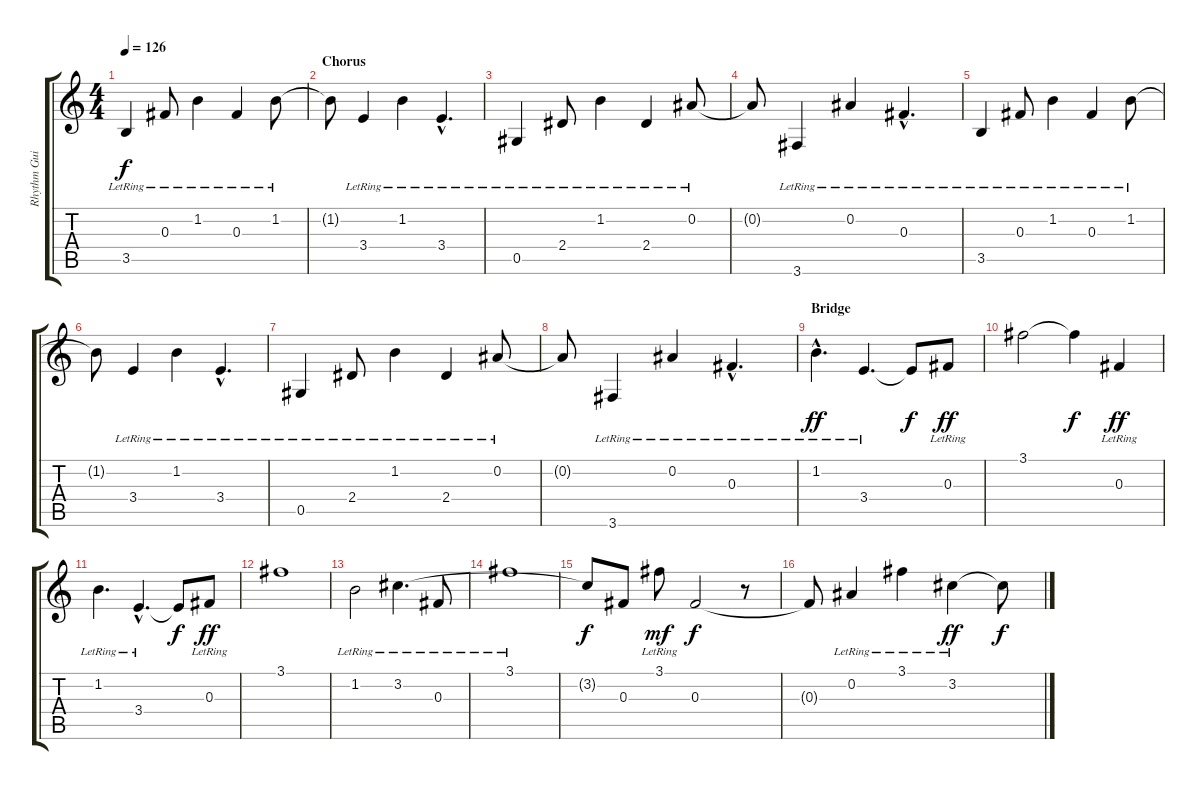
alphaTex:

\track ("Rhythm Guitar" "Rhythm Gui") {instrument electricguitarjazz}
\staff {score tabs}
\tuning (Eb4 Bb3 Gb3 Db3 Ab2 Eb2) {hide}
\ts (4 4)
\tempo 126
\clef g2
\ks c
3.5{lr}.4{dy f} 0.3{lr}.8 1.2{lr}.4 0.3{lr}.4 1.2{lr}.8 |
\section ("" "Chorus")
1.2{t}.8 3.4{lr}.4 1.2{lr}.4 3.4{hac lr}.4{d} |
0.5{lr}.4 2.4{lr}.8 1.2{lr}.4 2.4{lr}.4 0.2{lr}.8 |
0.2{t}.8 3.6{lr}.4 0.2{lr}.4 0.3{hac lr}.4{d} |
3.5{lr}.4 0.3{lr}.8 1.2{lr}.4 0.3{lr}.4 1.2{lr}.8 |
1.2{t}.8 3.4{lr}.4 1.2{lr}.4 3.4{hac lr}.4{d} |
0.5{lr}.4 2.4{lr}.8 1.2{lr}.4 2.4{lr}.4 0.2{lr}.8 |
0.2{t}.8 3.6{lr}.4 0.2{lr}.4 0.3{hac lr}.4{d} |
\section ("" "Bridge")
1.2{hac lr}.4{d dy ff} 3.4{lr}.4{d} 3.4{t}.8{dy f} 0.3{lr}.8{dy ff} |
3.1.2 3.1{t}.4{dy f} 0.3{lr}.4{dy ff} |
1.2{lr}.4{d} 3.4{hac lr}.4{d} 3.4{t}.8{dy f} 0.3{lr}.8{dy ff} |
3.1.1 |
1.2{lr}.2 3.2{lr}.4{d} 0.3{lr}.8 |
3.1{lr}.1 |
3.2{t}.8{dy f} 0.3.8 3.1{lr}.8{dy mf} 0.3.2{dy f} r.8 |
0.3{t}.8 0.2{lr}.4 3.1{lr}.4 3.2{lr}.4{dy ff} 3.2{t}.8{dy f}
